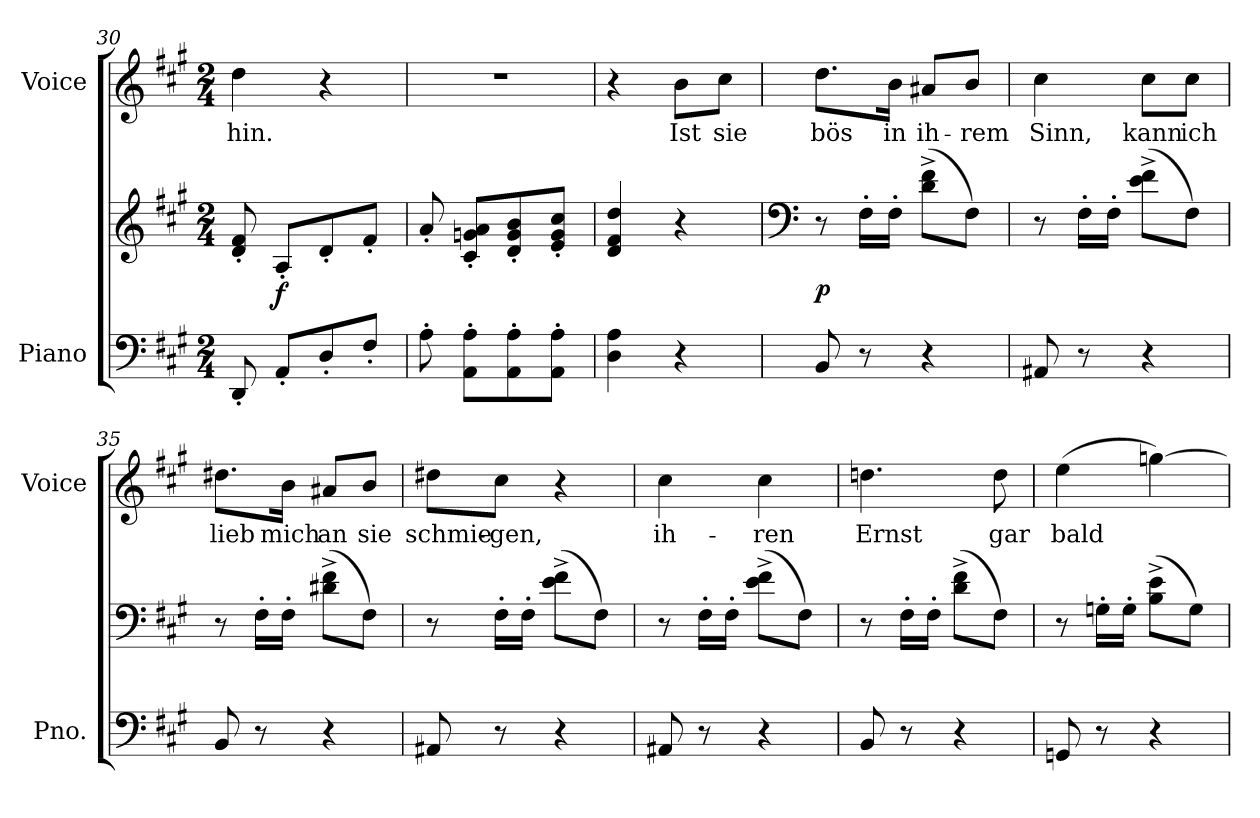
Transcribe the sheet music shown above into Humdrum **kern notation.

**kern	**kern	**dynam	**kern	**text
*part2	*part2	*part2	*part1	*part1
*staff3	*staff2	*staff2/3	*staff1	*staff1
*I"Piano	*	*	*I"Voice	*
*I'Pno.	*	*	*I'Voice	*
*clefF4	*clefG2	*	*clefG2	*
*k[f#c#g#]	*k[f#c#g#]	*	*k[f#c#g#]	*
*A:	*A:	*	*A:	*
*M2/4	*M2/4	*	*M2/4	*
=30	=30	=30	=30	=30
!	!	!	!	!LO:LY:b:color=#000000
8DD'i/	8di/' 8f#i'	.	4ddi\	hin.
8AA'i/L	8A'i/L	f	.	.
8D'i/	8d'i/	.	4r	.
8F#'i/J	8f#'i/J	.	.	.
!!LO:LB:g=z
=31	=31	=31	=31	=31
!	!	!	!LO:N:vis=1	!
8A'i\	8a'i/	.	2r	.
8AAi\' 8Ai'L	8c#i/' 8gni' 8ai'L	.	.	.
8AAi\' 8Ai'	8di/' 8gi' 8bi'	.	.	.
8AAi\' 8Ai'J	8ei/' 8gi' 8cc#i'J	.	.	.
=32	=32	=32	=32	=32
4Di\ 4Ai	4di/ 4f#i 4ddi	.	4r	.
!	!	!	!	!LO:LY:b:color=#000000
4r	4r	.	8bi\L	Ist
!	!	!	!	!LO:LY:b:color=#000000
.	.	.	8cc#i\J	sie
=33	=33	=33	=33	=33
*	*clefF4	*	*	*
!	!	!	!	!LO:LY:b:color=#000000
8BBi/	8r	p	8.ddi\L	bös
8r	16F#'i\LL	.	.	.
!	!	!	!	!LO:LY:b:color=#000000
.	16F#'i\JJ	.	16bi\Jk	in
!	!	!	!	!LO:LY:b:color=#000000
4r	(8di\^ 8f#i^L	.	8a#Xi/L	ih-
!	!	!	!	!LO:LY:b:color=#000000
.	8F#i\J)	.	8bi/J	-rem
=34	=34	=34	=34	=34
!	!	!	!	!LO:LY:b:color=#000000
8AA#Xi/	8r	.	4cc#i\	Sinn,
8r	16F#'i\LL	.	.	.
.	16F#'i\JJ	.	.	.
!	!	!	!	!LO:LY:b:color=#000000
4r	(8ei\^ 8f#i^L	.	8cc#i\L	kann
!	!	!	!	!LO:LY:b:color=#000000
.	8F#i\J)	.	8cc#i\J	ich
=35	=35	=35	=35	=35
!	!	!	!	!LO:LY:b:color=#000000
8BBi/	8r	.	8.dd#Xi\L	lieb
8r	16F#'i\LL	.	.	.
!	!	!	!	!LO:LY:b:color=#000000
.	16F#'i\JJ	.	16bi\Jk	mich
!	!	!	!	!LO:LY:b:color=#000000
4r	(8d#Xi\^ 8f#i^L	.	8a#Xi/L	an
!	!	!	!	!LO:LY:b:color=#000000
.	8F#i\J)	.	8bi/J	sie
=36	=36	=36	=36	=36
!	!	!	!	!LO:LY:b:color=#000000
8AA#Xi/	8r	.	8dd#Xi\L	schmie-
!	!	!	!	!LO:LY:b:color=#000000
8r	16F#'i\LL	.	8cc#i\J	-gen,
.	16F#'i\JJ	.	.	.
4r	(8ei\^ 8f#i^L	.	4r	.
.	8F#i\J)	.	.	.
=37	=37	=37	=37	=37
!	!	!	!	!LO:LY:b:color=#000000
8AA#Xi/	8r	.	4cc#i\	ih-
8r	16F#'i\LL	.	.	.
.	16F#'i\JJ	.	.	.
!	!	!	!	!LO:LY:b:color=#000000
4r	(8ei\^ 8f#i^L	.	4cc#i\	-ren
.	8F#i\J)	.	.	.
!!LO:LB:g=z
=38	=38	=38	=38	=38
!	!	!	!	!LO:LY:b:color=#000000
8BBi/	8r	.	4.ddni\	Ernst
8r	16F#'i\LL	.	.	.
.	16F#'i\JJ	.	.	.
4r	(8di\^ 8f#i^L	.	.	.
!	!	!	!	!LO:LY:b:color=#000000
.	8F#i\J)	.	8ddi\	gar
=39	=39	=39	=39	=39
!	!	!	!	!LO:LY:b:color=#000000
8GGni/	8r	.	(4eei\	bald
8r	16Gn'i\LL	.	.	.
.	16G'i\JJ	.	.	.
4r	(8Bi\^ 8ei^L	.	[>4ggni\)	.
.	8Gi\J)	.	.	.
=	=	=	=	=
*-	*-	*-	*-	*-
